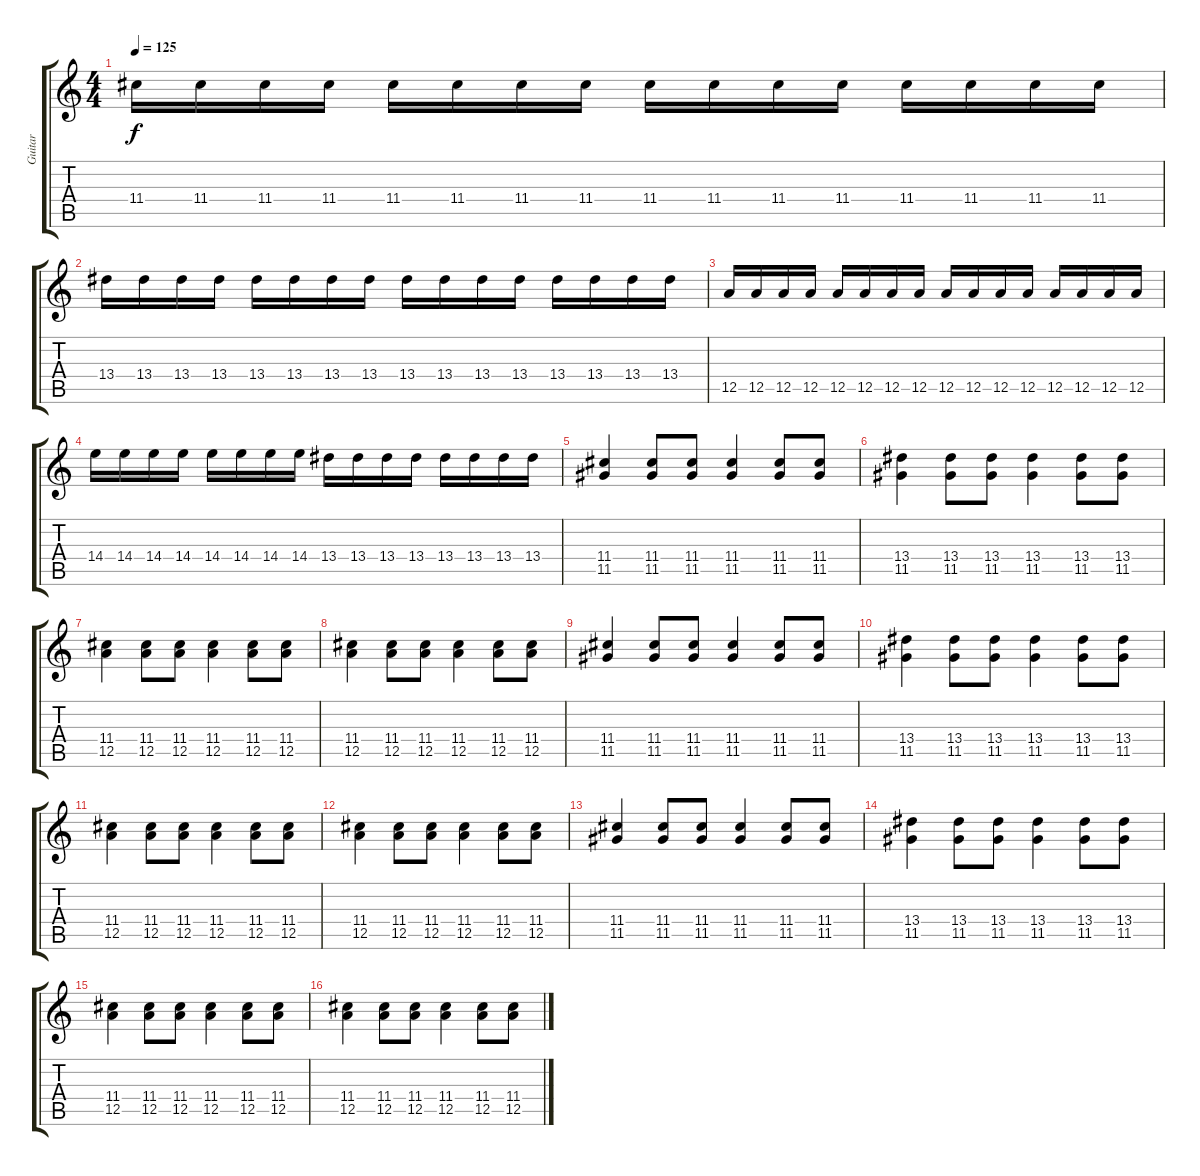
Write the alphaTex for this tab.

\track ("Guitar" "Guitar") {instrument distortionguitar}
\staff {score tabs}
\tuning (E4 B3 G3 D3 A2 E2) {hide}
\ts (4 4)
\tempo 125
\clef g2
\ks c
11.4.16{dy f} 11.4.16 11.4.16 11.4.16 11.4.16 11.4.16 11.4.16 11.4.16 11.4.16 11.4.16 11.4.16 11.4.16 11.4.16 11.4.16 11.4.16 11.4.16 |
13.4.16 13.4.16 13.4.16 13.4.16 13.4.16 13.4.16 13.4.16 13.4.16 13.4.16 13.4.16 13.4.16 13.4.16 13.4.16 13.4.16 13.4.16 13.4.16 |
12.5.16 12.5.16 12.5.16 12.5.16 12.5.16 12.5.16 12.5.16 12.5.16 12.5.16 12.5.16 12.5.16 12.5.16 12.5.16 12.5.16 12.5.16 12.5.16 |
14.4.16 14.4.16 14.4.16 14.4.16 14.4.16 14.4.16 14.4.16 14.4.16 13.4.16 13.4.16 13.4.16 13.4.16 13.4.16 13.4.16 13.4.16 13.4.16 |
(11.4 11.5).4 (11.4 11.5).8 (11.4 11.5).8 (11.4 11.5).4 (11.4 11.5).8 (11.4 11.5).8 |
(13.4 11.5).4 (13.4 11.5).8 (13.4 11.5).8 (13.4 11.5).4 (13.4 11.5).8 (13.4 11.5).8 |
(11.4 12.5).4 (11.4 12.5).8 (11.4 12.5).8 (11.4 12.5).4 (11.4 12.5).8 (11.4 12.5).8 |
(11.4 12.5).4 (11.4 12.5).8 (11.4 12.5).8 (11.4 12.5).4 (11.4 12.5).8 (11.4 12.5).8 |
(11.4 11.5).4 (11.4 11.5).8 (11.4 11.5).8 (11.4 11.5).4 (11.4 11.5).8 (11.4 11.5).8 |
(13.4 11.5).4 (13.4 11.5).8 (13.4 11.5).8 (13.4 11.5).4 (13.4 11.5).8 (13.4 11.5).8 |
(11.4 12.5).4 (11.4 12.5).8 (11.4 12.5).8 (11.4 12.5).4 (11.4 12.5).8 (11.4 12.5).8 |
(11.4 12.5).4 (11.4 12.5).8 (11.4 12.5).8 (11.4 12.5).4 (11.4 12.5).8 (11.4 12.5).8 |
(11.4 11.5).4 (11.4 11.5).8 (11.4 11.5).8 (11.4 11.5).4 (11.4 11.5).8 (11.4 11.5).8 |
(13.4 11.5).4 (13.4 11.5).8 (13.4 11.5).8 (13.4 11.5).4 (13.4 11.5).8 (13.4 11.5).8 |
(11.4 12.5).4 (11.4 12.5).8 (11.4 12.5).8 (11.4 12.5).4 (11.4 12.5).8 (11.4 12.5).8 |
(11.4 12.5).4 (11.4 12.5).8 (11.4 12.5).8 (11.4 12.5).4 (11.4 12.5).8 (11.4 12.5).8
